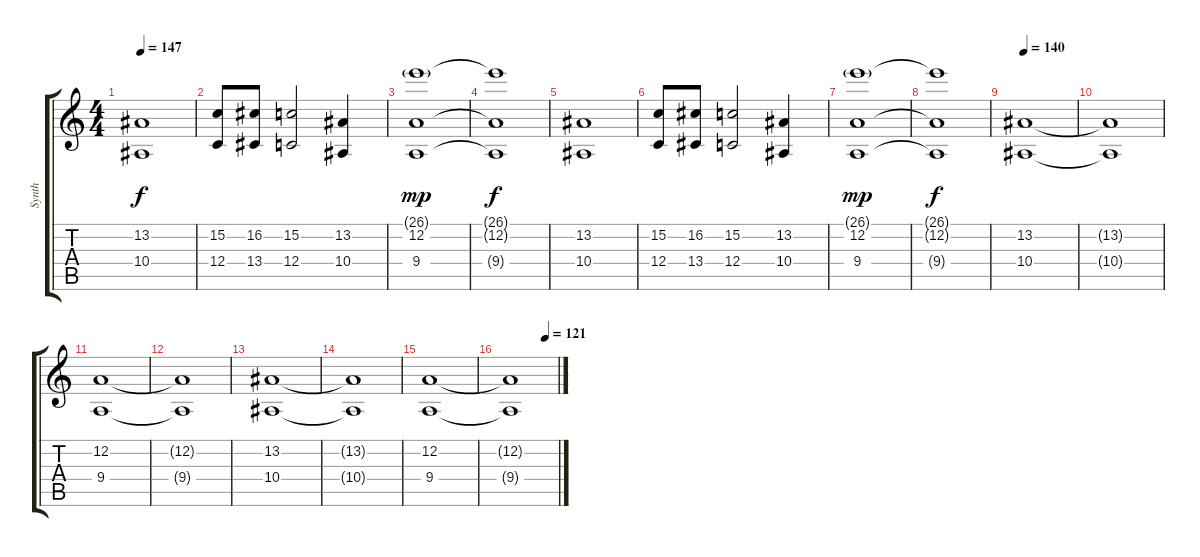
\track ("Synth" "Synth") {instrument choiraahs}
\staff {score tabs}
\tuning (D4 A3 F3 C3 G2 D2) {hide}
\ts (4 4)
\tempo 147
\clef g2
\ks c
(13.2 10.4).1{dy f} |
(15.2 12.4).8 (16.2 13.4).8 (15.2 12.4).2 (13.2 10.4).4 |
(26.1{g} 12.2 9.4).1{dy mp} |
(26.1{t} 12.2{t} 9.4{t}).1{dy f} |
(13.2 10.4).1 |
(15.2 12.4).8 (16.2 13.4).8 (15.2 12.4).2 (13.2 10.4).4 |
(26.1{g} 12.2 9.4).1{dy mp} |
(26.1{t} 12.2{t} 9.4{t}).1{dy f} |
\tempo 140
(13.2 10.4).1 |
(13.2{t} 10.4{t}).1 |
(12.2 9.4).1 |
(12.2{t} 9.4{t}).1 |
(13.2 10.4).1 |
(13.2{t} 10.4{t}).1 |
(12.2 9.4).1 |
\tempo (121 0.75)
(12.2{t} 9.4{t}).1
